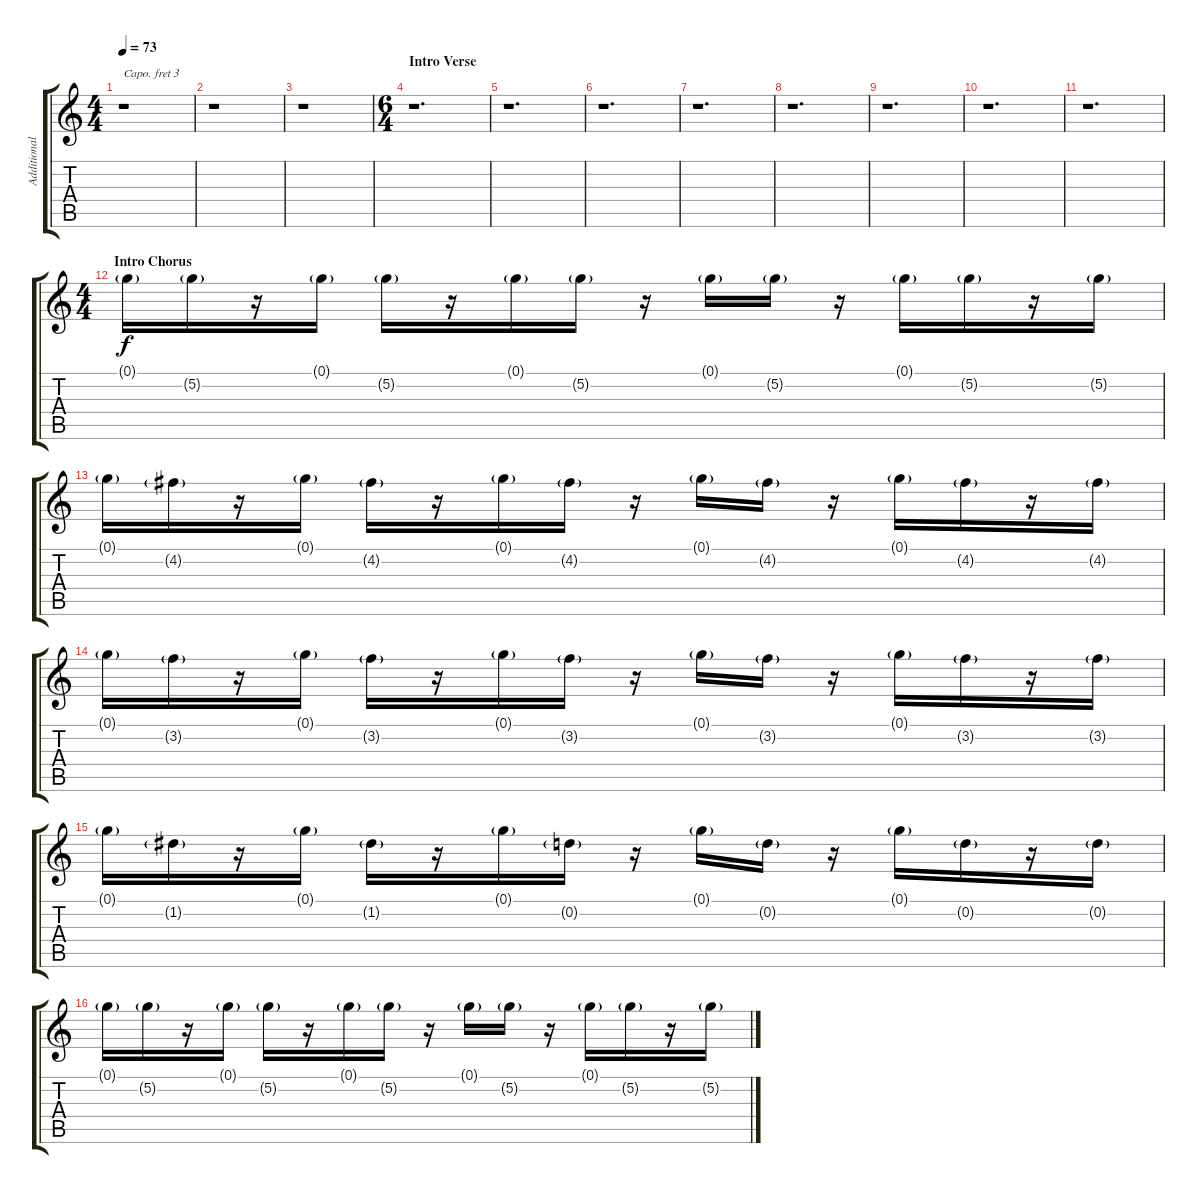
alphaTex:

\track ("Additional Clean Guitar" "Additional") {instrument electricguitarjazz}
\staff {score tabs}
\capo 3
\tuning (E4 B3 G3 D3 A2 E2) {hide}
\ts (4 4)
\tempo 73
\clef g2
\ks c
r.1{dy f} |
r.1 |
r.1 |
\ts (6 4)
\section ("" "Intro Verse")
r.1{d} |
r.1{d} |
r.1{d} |
r.1{d} |
r.1{d} |
r.1{d} |
r.1{d} |
r.1{d} |
\ts (4 4)
\section ("" "Intro Chorus")
0.1{g}.16 5.2{g}.16 r.16 0.1{g}.16 5.2{g}.16 r.16 0.1{g}.16 5.2{g}.16 r.16 0.1{g}.16 5.2{g}.16 r.16 0.1{g}.16 5.2{g}.16 r.16 5.2{g}.16 |
0.1{g}.16 4.2{g}.16 r.16 0.1{g}.16 4.2{g}.16 r.16 0.1{g}.16 4.2{g}.16 r.16 0.1{g}.16 4.2{g}.16 r.16 0.1{g}.16 4.2{g}.16 r.16 4.2{g}.16 |
0.1{g}.16 3.2{g}.16 r.16 0.1{g}.16 3.2{g}.16 r.16 0.1{g}.16 3.2{g}.16 r.16 0.1{g}.16 3.2{g}.16 r.16 0.1{g}.16 3.2{g}.16 r.16 3.2{g}.16 |
0.1{g}.16 1.2{g}.16 r.16 0.1{g}.16 1.2{g}.16 r.16 0.1{g}.16 0.2{g}.16 r.16 0.1{g}.16 0.2{g}.16 r.16 0.1{g}.16 0.2{g}.16 r.16 0.2{g}.16 |
0.1{g}.16 5.2{g}.16 r.16 0.1{g}.16 5.2{g}.16 r.16 0.1{g}.16 5.2{g}.16 r.16 0.1{g}.16 5.2{g}.16 r.16 0.1{g}.16 5.2{g}.16 r.16 5.2{g}.16
